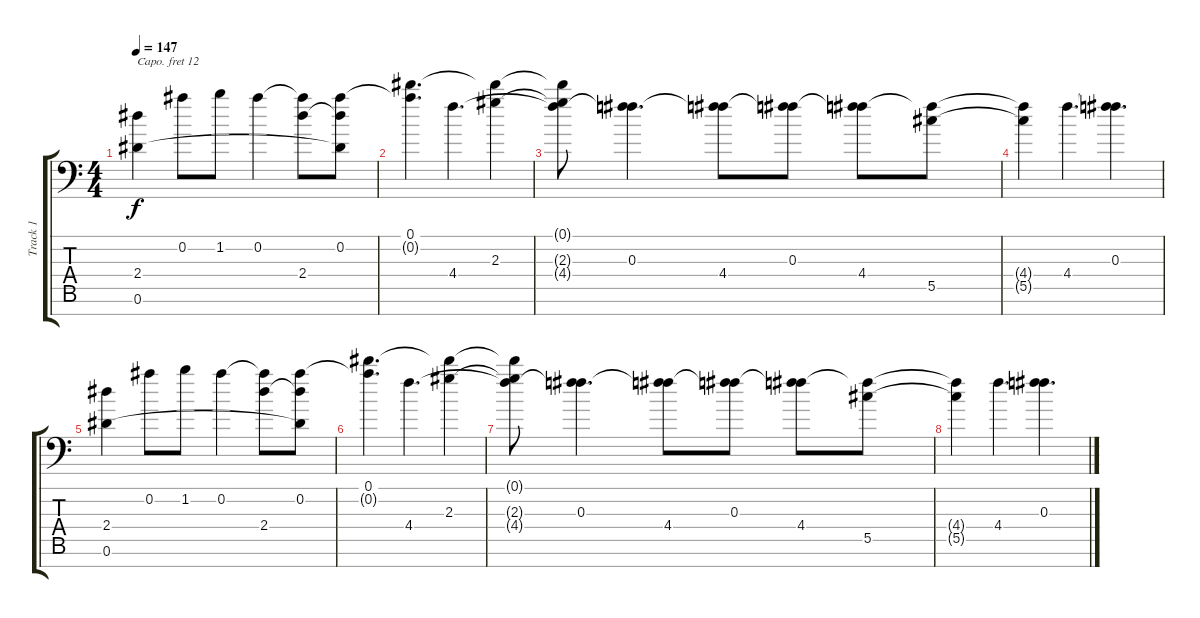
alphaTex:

\track ("Track 1" "Track 1") {instrument acousticguitarsteel}
\staff {score tabs}
\capo 12
\tuning (Eb4 Bb3 Gb3 Db3 Ab2 Eb2 Bb1) {hide}
\ts (4 4)
\tempo 147
\clef f4
\ks c
(2.4 0.6).4{dy f} 0.2.8 1.2.8 0.2.4 (0.2{t} 2.4).8 (0.2 2.4{t} 0.6{t}).8 |
(0.1 0.2{t}).4{d} 4.4.4{d} (0.1{t} 2.3).4 |
(0.1{t} 2.3{t} 4.4{t}).8 (0.3 4.4{t}).4{d} (0.3{t} 4.4).8 (0.3 4.4{t}).8 (0.3{t} 4.4).8 (4.4{t} 5.5).8 |
(4.4{t} 5.5{t}).4 4.4.4{d} (0.3 4.4{t}).4{d} |
(2.4 0.6).4 0.2.8 1.2.8 0.2.4 (0.2{t} 2.4).8 (0.2 2.4{t} 0.6{t}).8 |
(0.1 0.2{t}).4{d} 4.4.4{d} (0.1{t} 2.3).4 |
(0.1{t} 2.3{t} 4.4{t}).8 (0.3 4.4{t}).4{d} (0.3{t} 4.4).8 (0.3 4.4{t}).8 (0.3{t} 4.4).8 (4.4{t} 5.5).8 |
(4.4{t} 5.5{t}).4 4.4.4{d} (0.3 4.4{t}).4{d}
